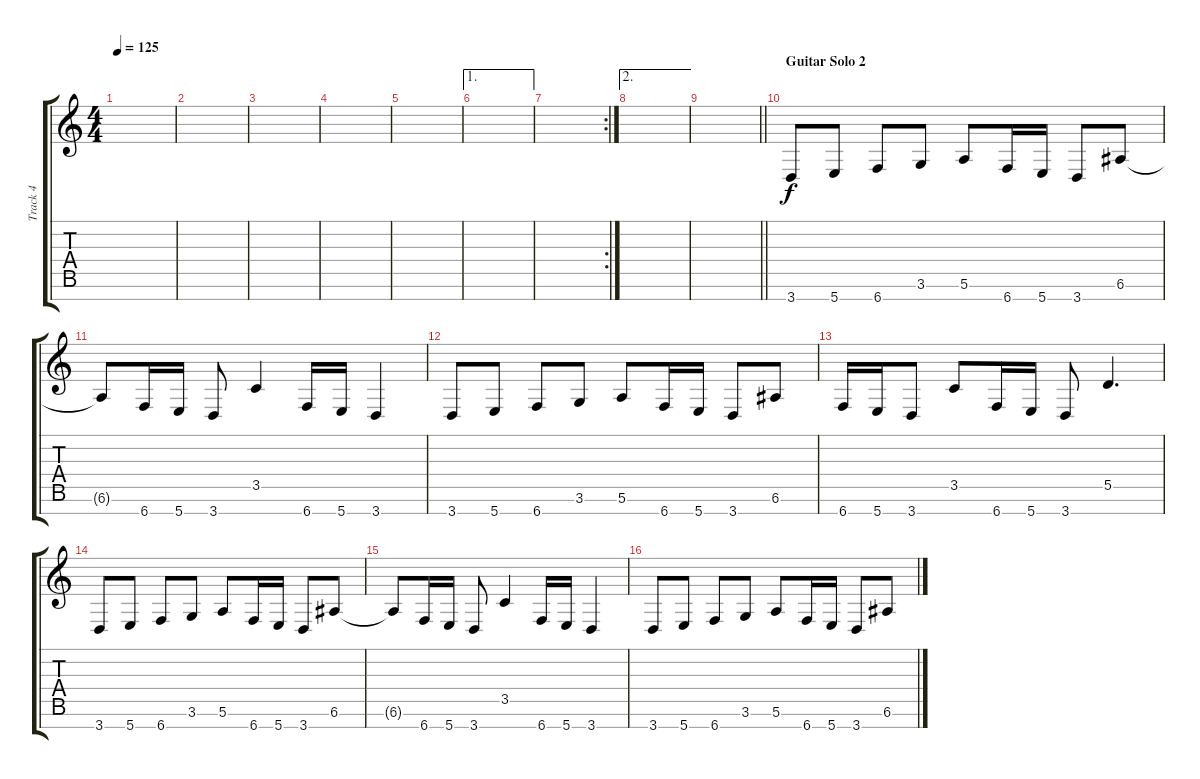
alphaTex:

\track ("Track 4" "Track 4") {instrument distortionguitar}
\staff {score tabs}
\tuning (E4 B3 G3 D3 A2 E2 B1) {hide}
\ts (4 4)
\tempo 125
\clef g2
\ks c
|
|
|
|
|
\ae 1
|
\rc 2
|
\ae 2
|
\barLineRight lightlight
|
\section ("" "Guitar Solo 2")
3.7.8 5.7.8 6.7.8 3.6.8 5.6.8 6.7.16 5.7.16 3.7.8 6.6.8 |
6.6{t}.8 6.7.16 5.7.16 3.7.8 3.5.4 6.7.16 5.7.16 3.7.4 |
3.7.8 5.7.8 6.7.8 3.6.8 5.6.8 6.7.16 5.7.16 3.7.8 6.6.8 |
6.7.16 5.7.16 3.7.8 3.5.8 6.7.16 5.7.16 3.7.8 5.5.4{d} |
3.7.8 5.7.8 6.7.8 3.6.8 5.6.8 6.7.16 5.7.16 3.7.8 6.6.8 |
6.6{t}.8 6.7.16 5.7.16 3.7.8 3.5.4 6.7.16 5.7.16 3.7.4 |
3.7.8 5.7.8 6.7.8 3.6.8 5.6.8 6.7.16 5.7.16 3.7.8 6.6.8
